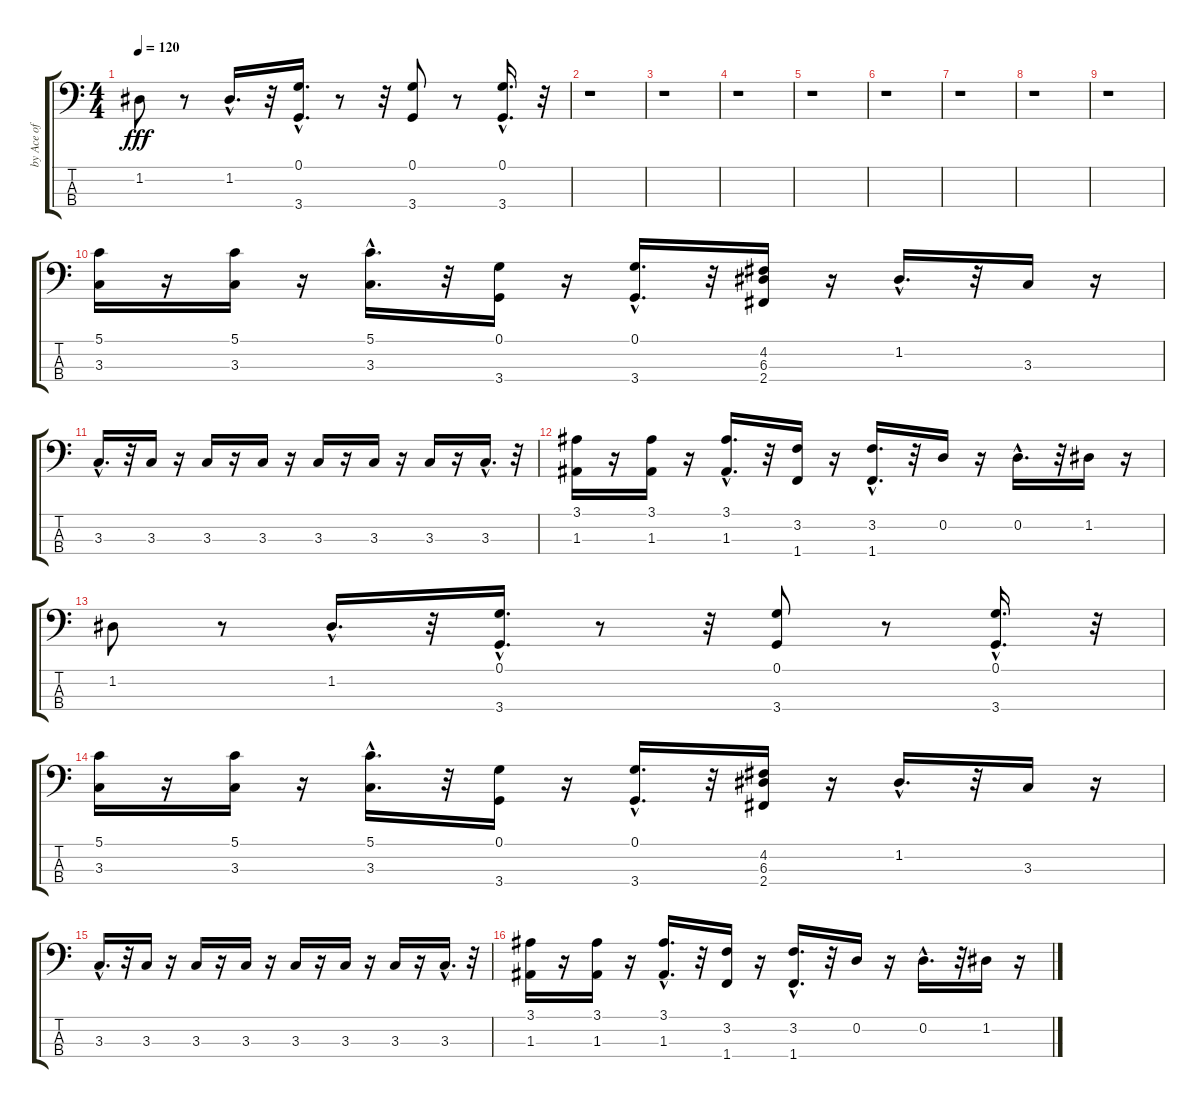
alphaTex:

\track ("by Ace of Base" "by Ace of ") {instrument synthbass1}
\staff {score tabs}
\tuning (G2 D2 A1 E1) {hide}
\ts (4 4)
\tempo 120
\clef f4
\ks c
1.2.8{dy fff} r.8 1.2{hac}.16{d} r.32 (0.1{hac} 3.4{hac}).16{d} r.8 r.32 (0.1 3.4).8 r.8 (0.1{hac} 3.4{hac}).16{d} r.32 |
r.1 |
r.1 |
r.1 |
r.1 |
r.1 |
r.1 |
r.1 |
r.1 |
(5.1 3.3).16 r.16 (5.1 3.3).16 r.16 (5.1{hac} 3.3{hac}).16{d} r.32 (0.1 3.4).16 r.16 (0.1{hac} 3.4{hac}).16{d} r.32 (4.2 6.3 2.4).16 r.16 1.2{hac}.16{d} r.32 3.3.16 r.16 |
3.3{hac}.16{d} r.32 3.3.16 r.16 3.3.16 r.16 3.3.16 r.16 3.3.16 r.16 3.3.16 r.16 3.3.16 r.16 3.3{hac}.16{d} r.32 |
(3.1 1.3).16 r.16 (3.1 1.3).16 r.16 (3.1{hac} 1.3{hac}).16{d} r.32 (3.2 1.4).16 r.16 (3.2{hac} 1.4{hac}).16{d} r.32 0.2.16 r.16 0.2{hac}.16{d} r.32 1.2.16 r.16 |
1.2.8 r.8 1.2{hac}.16{d} r.32 (0.1{hac} 3.4{hac}).16{d} r.8 r.32 (0.1 3.4).8 r.8 (0.1{hac} 3.4{hac}).16{d} r.32 |
(5.1 3.3).16 r.16 (5.1 3.3).16 r.16 (5.1{hac} 3.3{hac}).16{d} r.32 (0.1 3.4).16 r.16 (0.1{hac} 3.4{hac}).16{d} r.32 (4.2 6.3 2.4).16 r.16 1.2{hac}.16{d} r.32 3.3.16 r.16 |
3.3{hac}.16{d} r.32 3.3.16 r.16 3.3.16 r.16 3.3.16 r.16 3.3.16 r.16 3.3.16 r.16 3.3.16 r.16 3.3{hac}.16{d} r.32 |
(3.1 1.3).16 r.16 (3.1 1.3).16 r.16 (3.1{hac} 1.3{hac}).16{d} r.32 (3.2 1.4).16 r.16 (3.2{hac} 1.4{hac}).16{d} r.32 0.2.16 r.16 0.2{hac}.16{d} r.32 1.2.16 r.16
